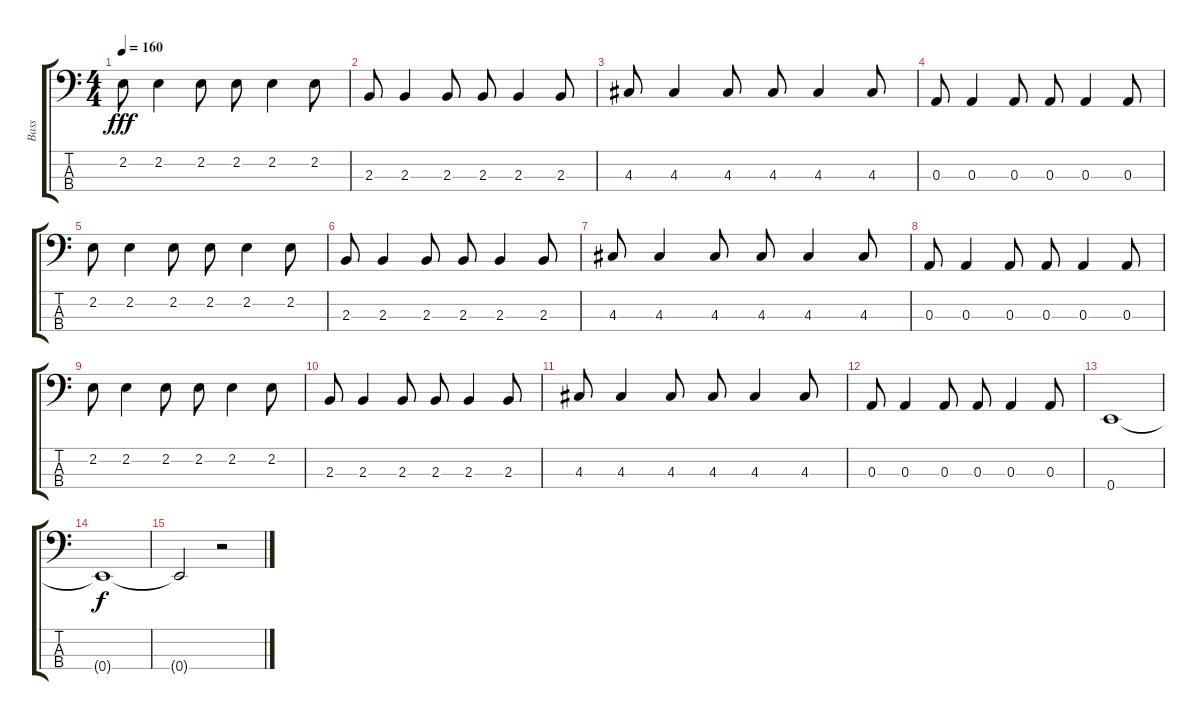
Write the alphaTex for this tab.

\track ("Bass" "Bass") {instrument electricbasspick}
\staff {score tabs}
\tuning (G2 D2 A1 E1) {hide}
\ts (4 4)
\tempo 160
\clef f4
\ks c
2.2.8{dy fff} 2.2.4 2.2.8 2.2.8 2.2.4 2.2.8 |
2.3.8 2.3.4 2.3.8 2.3.8 2.3.4 2.3.8 |
4.3.8 4.3.4 4.3.8 4.3.8 4.3.4 4.3.8 |
0.3.8 0.3.4 0.3.8 0.3.8 0.3.4 0.3.8 |
2.2.8 2.2.4 2.2.8 2.2.8 2.2.4 2.2.8 |
2.3.8 2.3.4 2.3.8 2.3.8 2.3.4 2.3.8 |
4.3.8 4.3.4 4.3.8 4.3.8 4.3.4 4.3.8 |
0.3.8 0.3.4 0.3.8 0.3.8 0.3.4 0.3.8 |
2.2.8 2.2.4 2.2.8 2.2.8 2.2.4 2.2.8 |
2.3.8 2.3.4 2.3.8 2.3.8 2.3.4 2.3.8 |
4.3.8 4.3.4 4.3.8 4.3.8 4.3.4 4.3.8 |
0.3.8 0.3.4 0.3.8 0.3.8 0.3.4 0.3.8 |
0.4.1 |
0.4{t}.1{dy f} |
0.4{t}.2 r.2
